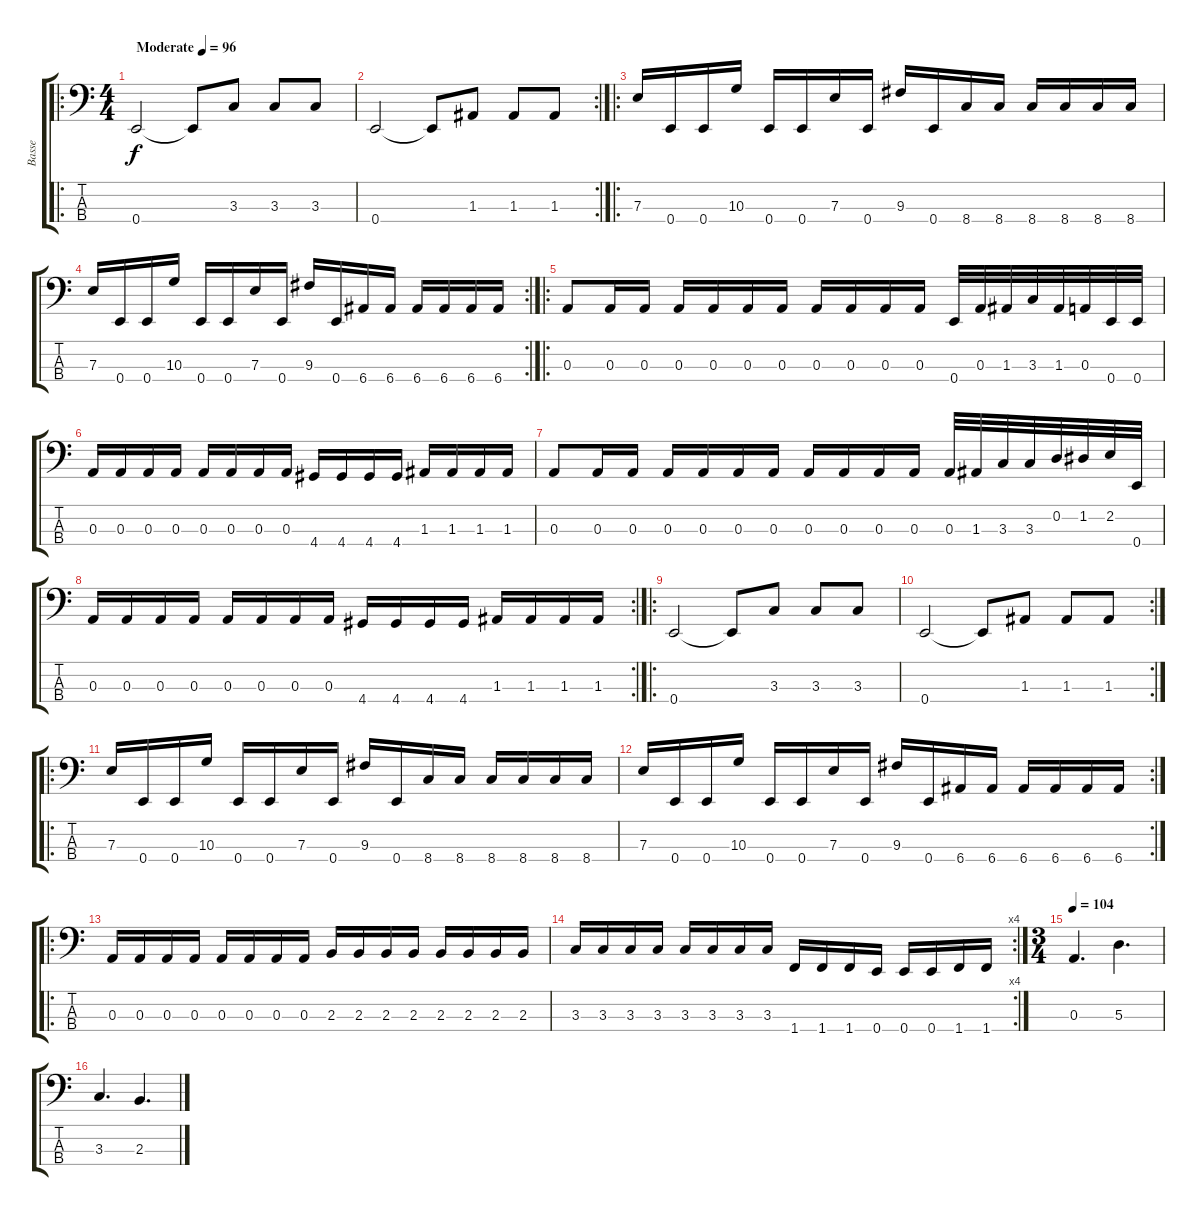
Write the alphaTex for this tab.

\track ("Basse" "Basse") {instrument electricbassfinger}
\staff {score tabs}
\tuning (G2 D2 A1 E1) {hide}
\ro
\ts (4 4)
\section ("" "")
\tempo (96 "Moderate")
\clef f4
\ks c
0.4.2{dy f instrument electricbassfinger} 0.4{t}.8 3.3.8 3.3.8 3.3.8 |
\rc 2
0.4.2 0.4{t}.8 1.3.8 1.3.8 1.3.8 |
\ro
7.3.16 0.4.16 0.4.16 10.3.16 0.4.16 0.4.16 7.3.16 0.4.16 9.3.16 0.4.16 8.4.16 8.4.16 8.4.16 8.4.16 8.4.16 8.4.16 |
\rc 2
7.3.16 0.4.16 0.4.16 10.3.16 0.4.16 0.4.16 7.3.16 0.4.16 9.3.16 0.4.16 6.4.16 6.4.16 6.4.16 6.4.16 6.4.16 6.4.16 |
\ro
0.3.8 0.3.16 0.3.16 0.3.16 0.3.16 0.3.16 0.3.16 0.3.16 0.3.16 0.3.16 0.3.16 0.4.32 0.3.32 1.3.32 3.3.32 1.3.32 0.3.32 0.4.32 0.4.32 |
0.3.16 0.3.16 0.3.16 0.3.16 0.3.16 0.3.16 0.3.16 0.3.16 4.4.16 4.4.16 4.4.16 4.4.16 1.3.16 1.3.16 1.3.16 1.3.16 |
0.3.8 0.3.16 0.3.16 0.3.16 0.3.16 0.3.16 0.3.16 0.3.16 0.3.16 0.3.16 0.3.16 0.3.32 1.3.32 3.3.32 3.3.32 0.2.32 1.2.32 2.2.32 0.4.32 |
\rc 2
0.3.16 0.3.16 0.3.16 0.3.16 0.3.16 0.3.16 0.3.16 0.3.16 4.4.16 4.4.16 4.4.16 4.4.16 1.3.16 1.3.16 1.3.16 1.3.16 |
\ro
0.4.2 0.4{t}.8 3.3.8 3.3.8 3.3.8 |
\rc 2
0.4.2 0.4{t}.8 1.3.8 1.3.8 1.3.8 |
\ro
7.3.16 0.4.16 0.4.16 10.3.16 0.4.16 0.4.16 7.3.16 0.4.16 9.3.16 0.4.16 8.4.16 8.4.16 8.4.16 8.4.16 8.4.16 8.4.16 |
\rc 2
7.3.16 0.4.16 0.4.16 10.3.16 0.4.16 0.4.16 7.3.16 0.4.16 9.3.16 0.4.16 6.4.16 6.4.16 6.4.16 6.4.16 6.4.16 6.4.16 |
\ro
0.3.16 0.3.16 0.3.16 0.3.16 0.3.16 0.3.16 0.3.16 0.3.16 2.3.16 2.3.16 2.3.16 2.3.16 2.3.16 2.3.16 2.3.16 2.3.16 |
\rc 4
3.3.16 3.3.16 3.3.16 3.3.16 3.3.16 3.3.16 3.3.16 3.3.16 1.4.16 1.4.16 1.4.16 0.4.16 0.4.16 0.4.16 1.4.16 1.4.16 |
\ts (3 4)
\tempo 104
0.3.4{d} 5.3.4{d} |
3.3.4{d} 2.3.4{d}
